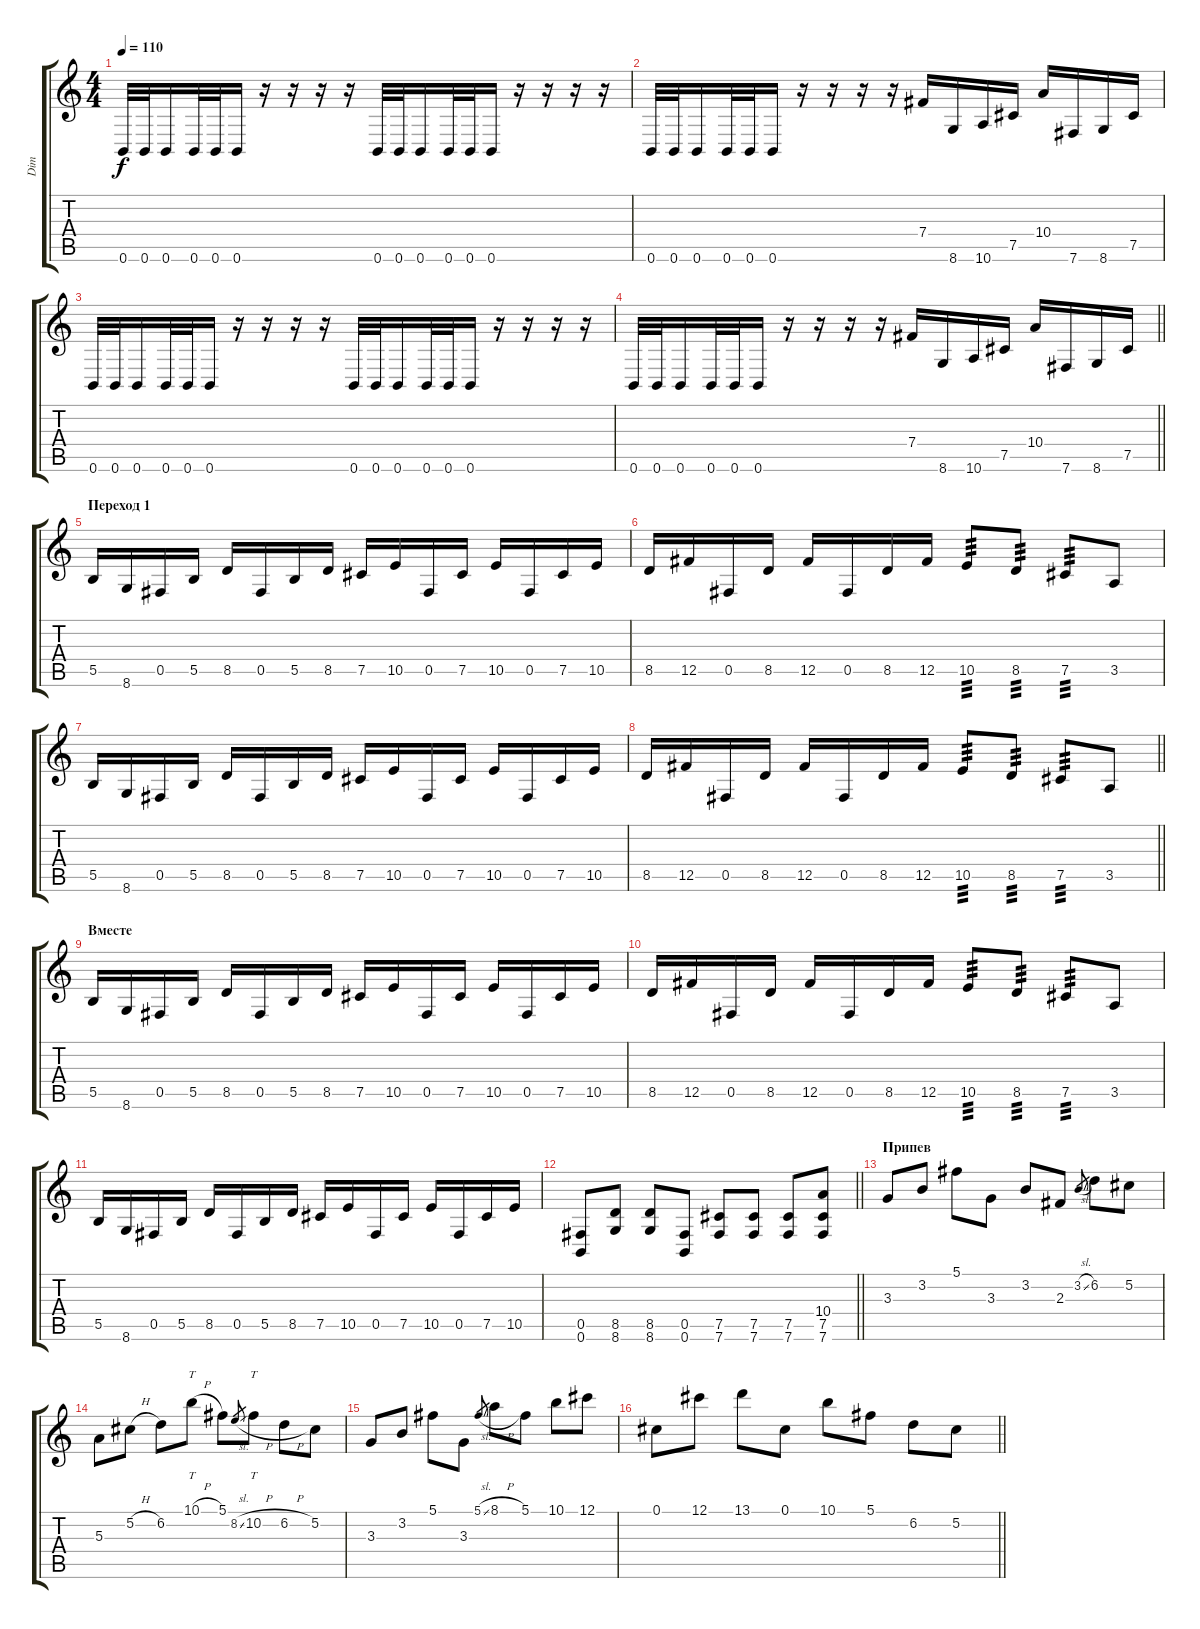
\track ("Dim" "Dim") {instrument distortionguitar}
\staff {score tabs}
\tuning (Db4 Ab3 E3 B2 Gb2 B1) {hide}
\ts (4 4)
\tempo 110
\clef g2
\ks c
0.6.32{dy f} 0.6.32 0.6.16 0.6.32 0.6.32 0.6.16 r.16 r.16 r.16 r.16 0.6.32 0.6.32 0.6.16 0.6.32 0.6.32 0.6.16 r.16 r.16 r.16 r.16 |
0.6.32 0.6.32 0.6.16 0.6.32 0.6.32 0.6.16 r.16 r.16 r.16 r.16 7.4.16 8.6.16 10.6.16 7.5.16 10.4.16 7.6.16 8.6.16 7.5.16 |
0.6.32 0.6.32 0.6.16 0.6.32 0.6.32 0.6.16 r.16 r.16 r.16 r.16 0.6.32 0.6.32 0.6.16 0.6.32 0.6.32 0.6.16 r.16 r.16 r.16 r.16 |
\barLineRight lightlight
0.6.32 0.6.32 0.6.16 0.6.32 0.6.32 0.6.16 r.16 r.16 r.16 r.16 7.4.16 8.6.16 10.6.16 7.5.16 10.4.16 7.6.16 8.6.16 7.5.16 |
\section ("" "Переход 1")
5.5.16 8.6.16 0.5.16 5.5.16 8.5.16 0.5.16 5.5.16 8.5.16 7.5.16 10.5.16 0.5.16 7.5.16 10.5.16 0.5.16 7.5.16 10.5.16 |
8.5.16 12.5.16 0.5.16 8.5.16 12.5.16 0.5.16 8.5.16 12.5.16 10.5.8{tp 3} 8.5.8{tp 3} 7.5.8{tp 3} 3.5.8 |
5.5.16 8.6.16 0.5.16 5.5.16 8.5.16 0.5.16 5.5.16 8.5.16 7.5.16 10.5.16 0.5.16 7.5.16 10.5.16 0.5.16 7.5.16 10.5.16 |
\barLineRight lightlight
8.5.16 12.5.16 0.5.16 8.5.16 12.5.16 0.5.16 8.5.16 12.5.16 10.5.8{tp 3} 8.5.8{tp 3} 7.5.8{tp 3} 3.5.8 |
\section ("" "Вместе")
5.5.16 8.6.16 0.5.16 5.5.16 8.5.16 0.5.16 5.5.16 8.5.16 7.5.16 10.5.16 0.5.16 7.5.16 10.5.16 0.5.16 7.5.16 10.5.16 |
8.5.16 12.5.16 0.5.16 8.5.16 12.5.16 0.5.16 8.5.16 12.5.16 10.5.8{tp 3} 8.5.8{tp 3} 7.5.8{tp 3} 3.5.8 |
5.5.16 8.6.16 0.5.16 5.5.16 8.5.16 0.5.16 5.5.16 8.5.16 7.5.16 10.5.16 0.5.16 7.5.16 10.5.16 0.5.16 7.5.16 10.5.16 |
\barLineRight lightlight
(0.5 0.6).8 (8.5 8.6).8 (8.5 8.6).8 (0.5 0.6).8 (7.5 7.6).8 (7.5 7.6).8 (7.5 7.6).8 (10.4 7.5 7.6).8 |
\section ("" "Припев")
3.3.8 3.2.8 5.1.8 3.3.8 3.2.8 2.3.8 3.2{sl}.8{gr} 6.2.8 5.2.8 |
5.3.8 5.2{h}.8 6.2.8 10.1{h}.8{tt} 5.1.8 8.2{sl}.8{gr} 10.2{h}.8{tt} 6.2{h}.8 5.2.8 |
3.3.8 3.2.8 5.1.8 3.3.8 5.1{sl}.8{gr} 8.1{h}.8 5.1.8 10.1.8 12.1.8 |
\barLineRight lightlight
0.1.8 12.1.8 13.1.8 0.1.8 10.1.8 5.1.8 6.2.8 5.2.8
